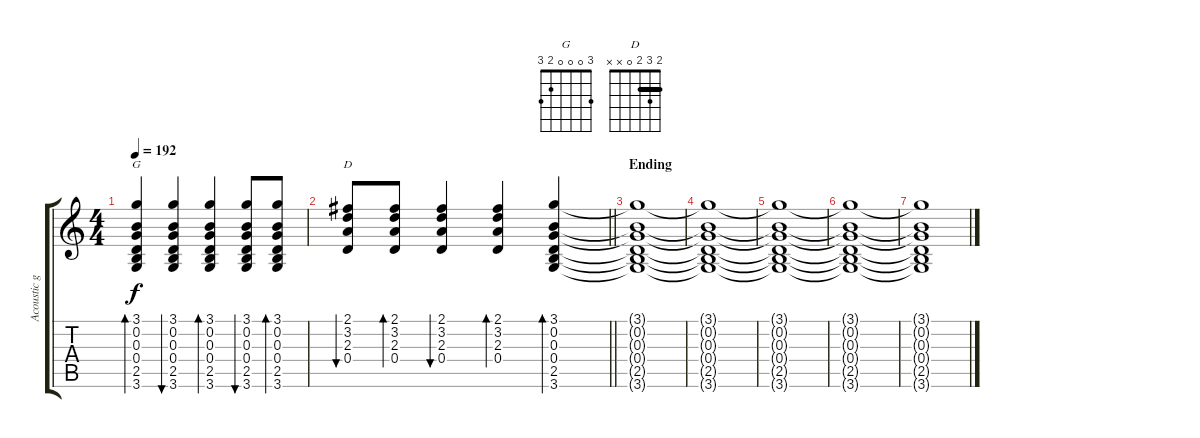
\track ("Acoustic guitar" "Acoustic g") {instrument acousticguitarsteel}
\staff {score tabs}
\tuning (E4 B3 G3 D3 A2 E2) {hide}
\chord ("G" 3 0 0 0 2 3)
\chord ("D" 2 3 2 0 x x) {barre 2}
\ts (4 4)
\tempo 192
\clef g2
\ks c
(3.1 0.2 0.3 0.4 2.5 3.6).4{bd 60 ch "G" dy f} (3.1 0.2 0.3 0.4 2.5 3.6).4{bu 60} (3.1 0.2 0.3 0.4 2.5 3.6).4{bd 60} (3.1 0.2 0.3 0.4 2.5 3.6).8{bu 60} (3.1 0.2 0.3 0.4 2.5 3.6).8{bd 60} |
\barLineRight lightlight
(2.1 3.2 2.3 0.4).8{bu 60 ch "D"} (2.1 3.2 2.3 0.4).8{bd 60} (2.1 3.2 2.3 0.4).4{bu 60} (2.1 3.2 2.3 0.4).4{bd 60} (3.1 0.2 0.3 0.4 2.5 3.6).4{bd 60} |
\section ("" "Ending")
(3.1{t} 0.2{t} 0.3{t} 0.4{t} 2.5{t} 3.6{t}).1 |
(3.1{t} 0.2{t} 0.3{t} 0.4{t} 2.5{t} 3.6{t}).1 |
(3.1{t} 0.2{t} 0.3{t} 0.4{t} 2.5{t} 3.6{t}).1 |
(3.1{t} 0.2{t} 0.3{t} 0.4{t} 2.5{t} 3.6{t}).1 |
(3.1{t} 0.2{t} 0.3{t} 0.4{t} 2.5{t} 3.6{t}).1
